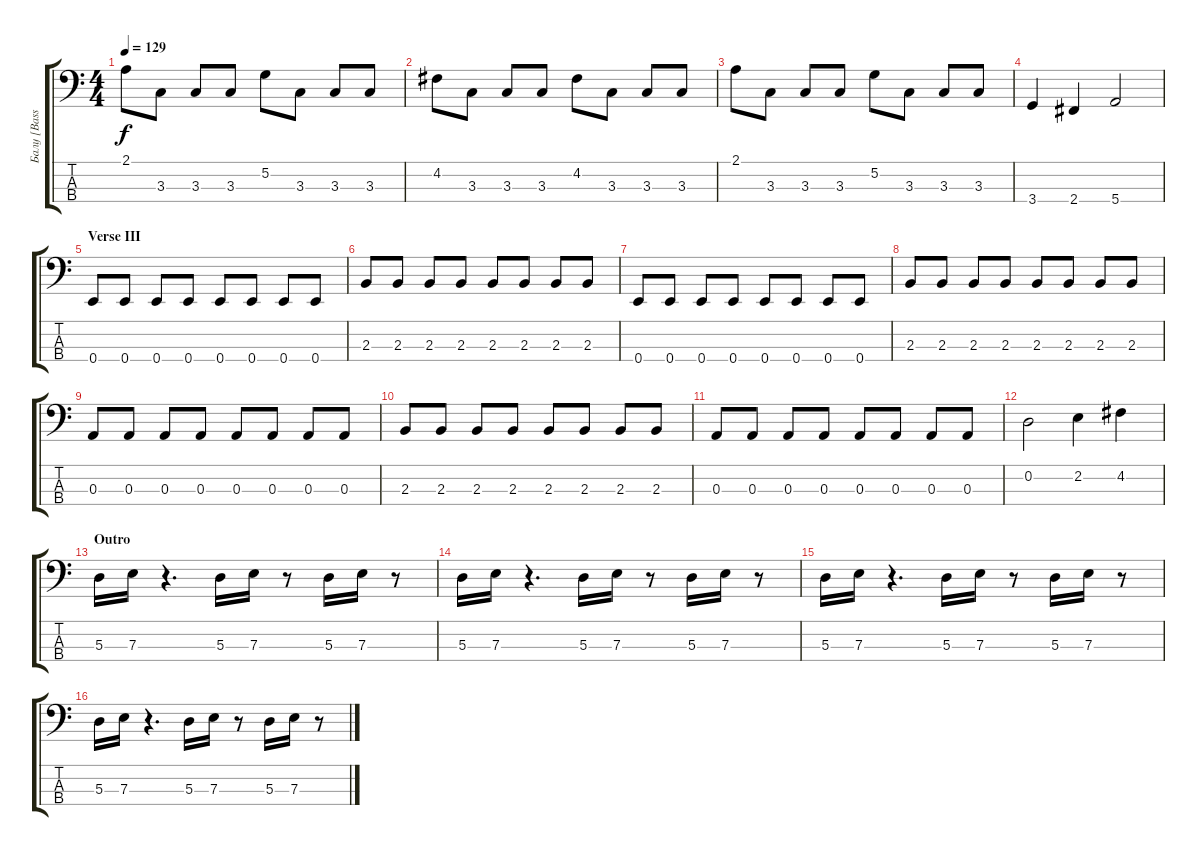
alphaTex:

\track ("Балу [Bass]" "Балу [Bass") {instrument electricbassfinger}
\staff {score tabs}
\tuning (G2 D2 A1 E1) {hide}
\ts (4 4)
\tempo 129
\clef f4
\ks c
2.1.8{dy f} 3.3.8 3.3.8 3.3.8 5.2.8 3.3.8 3.3.8 3.3.8 |
4.2.8 3.3.8 3.3.8 3.3.8 4.2.8 3.3.8 3.3.8 3.3.8 |
2.1.8 3.3.8 3.3.8 3.3.8 5.2.8 3.3.8 3.3.8 3.3.8 |
3.4.4 2.4.4 5.4.2 |
\section ("" "Verse III")
0.4.8 0.4.8 0.4.8 0.4.8 0.4.8 0.4.8 0.4.8 0.4.8 |
2.3.8 2.3.8 2.3.8 2.3.8 2.3.8 2.3.8 2.3.8 2.3.8 |
0.4.8 0.4.8 0.4.8 0.4.8 0.4.8 0.4.8 0.4.8 0.4.8 |
2.3.8 2.3.8 2.3.8 2.3.8 2.3.8 2.3.8 2.3.8 2.3.8 |
0.3.8 0.3.8 0.3.8 0.3.8 0.3.8 0.3.8 0.3.8 0.3.8 |
2.3.8 2.3.8 2.3.8 2.3.8 2.3.8 2.3.8 2.3.8 2.3.8 |
0.3.8 0.3.8 0.3.8 0.3.8 0.3.8 0.3.8 0.3.8 0.3.8 |
0.2.2 2.2.4 4.2.4 |
\section ("" "Outro")
5.3.16 7.3.16 r.4{d} 5.3.16 7.3.16 r.8 5.3.16 7.3.16 r.8 |
5.3.16 7.3.16 r.4{d} 5.3.16 7.3.16 r.8 5.3.16 7.3.16 r.8 |
5.3.16 7.3.16 r.4{d} 5.3.16 7.3.16 r.8 5.3.16 7.3.16 r.8 |
5.3.16 7.3.16 r.4{d} 5.3.16 7.3.16 r.8 5.3.16 7.3.16 r.8
